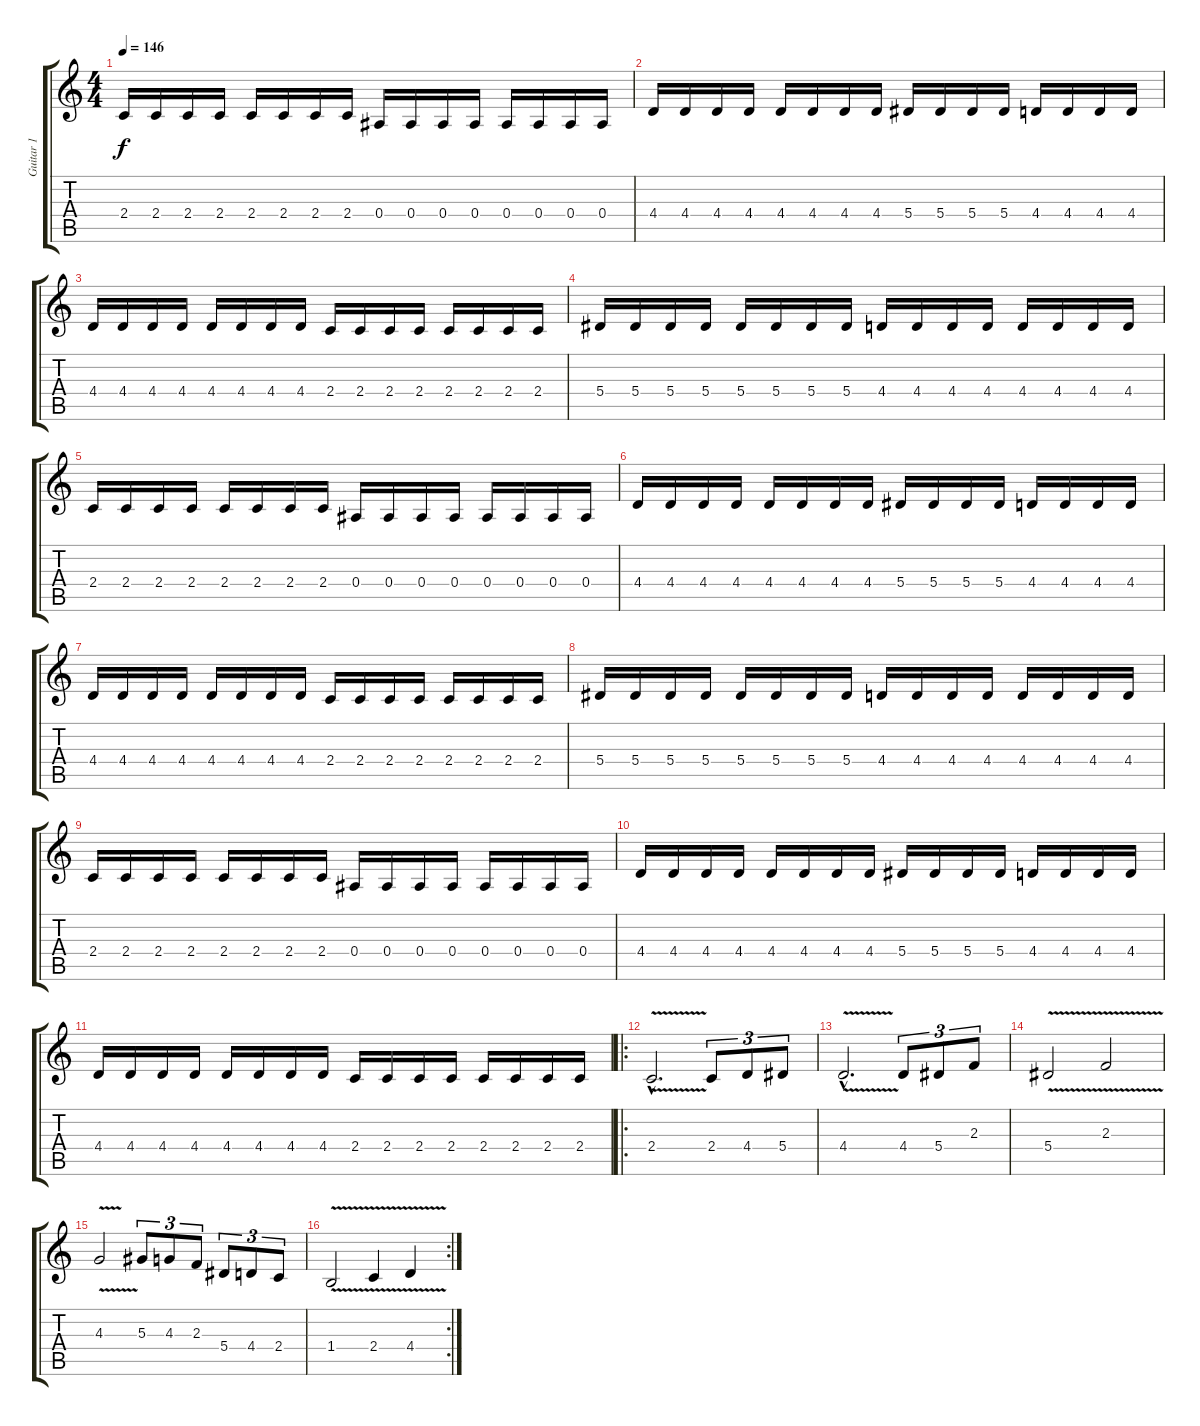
\track ("Guitar 1" "Guitar 1") {instrument distortionguitar}
\staff {score tabs}
\tuning (C4 G3 Eb3 Bb2 F2 C2) {hide}
\ts (4 4)
\tempo 146
\clef g2
\ks c
2.4.16{dy f} 2.4.16 2.4.16 2.4.16 2.4.16 2.4.16 2.4.16 2.4.16 0.4.16 0.4.16 0.4.16 0.4.16 0.4.16 0.4.16 0.4.16 0.4.16 |
4.4.16 4.4.16 4.4.16 4.4.16 4.4.16 4.4.16 4.4.16 4.4.16 5.4.16 5.4.16 5.4.16 5.4.16 4.4.16 4.4.16 4.4.16 4.4.16 |
4.4.16 4.4.16 4.4.16 4.4.16 4.4.16 4.4.16 4.4.16 4.4.16 2.4.16 2.4.16 2.4.16 2.4.16 2.4.16 2.4.16 2.4.16 2.4.16 |
5.4.16 5.4.16 5.4.16 5.4.16 5.4.16 5.4.16 5.4.16 5.4.16 4.4.16 4.4.16 4.4.16 4.4.16 4.4.16 4.4.16 4.4.16 4.4.16 |
2.4.16 2.4.16 2.4.16 2.4.16 2.4.16 2.4.16 2.4.16 2.4.16 0.4.16 0.4.16 0.4.16 0.4.16 0.4.16 0.4.16 0.4.16 0.4.16 |
4.4.16 4.4.16 4.4.16 4.4.16 4.4.16 4.4.16 4.4.16 4.4.16 5.4.16 5.4.16 5.4.16 5.4.16 4.4.16 4.4.16 4.4.16 4.4.16 |
4.4.16 4.4.16 4.4.16 4.4.16 4.4.16 4.4.16 4.4.16 4.4.16 2.4.16 2.4.16 2.4.16 2.4.16 2.4.16 2.4.16 2.4.16 2.4.16 |
5.4.16 5.4.16 5.4.16 5.4.16 5.4.16 5.4.16 5.4.16 5.4.16 4.4.16 4.4.16 4.4.16 4.4.16 4.4.16 4.4.16 4.4.16 4.4.16 |
2.4.16 2.4.16 2.4.16 2.4.16 2.4.16 2.4.16 2.4.16 2.4.16 0.4.16 0.4.16 0.4.16 0.4.16 0.4.16 0.4.16 0.4.16 0.4.16 |
4.4.16 4.4.16 4.4.16 4.4.16 4.4.16 4.4.16 4.4.16 4.4.16 5.4.16 5.4.16 5.4.16 5.4.16 4.4.16 4.4.16 4.4.16 4.4.16 |
4.4.16 4.4.16 4.4.16 4.4.16 4.4.16 4.4.16 4.4.16 4.4.16 2.4.16 2.4.16 2.4.16 2.4.16 2.4.16 2.4.16 2.4.16 2.4.16 |
\ro
2.4{v hac}.2{d} 2.4.8{tu (3 2)} 4.4.8{tu (3 2)} 5.4.8{tu (3 2)} |
4.4{v hac}.2{d} 4.4.8{tu (3 2)} 5.4.8{tu (3 2)} 2.3.8{tu (3 2)} |
5.4{v}.2 2.3{v}.2 |
4.3{v}.2 5.3.8{tu (3 2)} 4.3.8{tu (3 2)} 2.3.8{tu (3 2)} 5.4.8{tu (3 2)} 4.4.8{tu (3 2)} 2.4.8{tu (3 2)} |
\rc 2
1.4{v}.2 2.4{v}.4 4.4{v}.4
